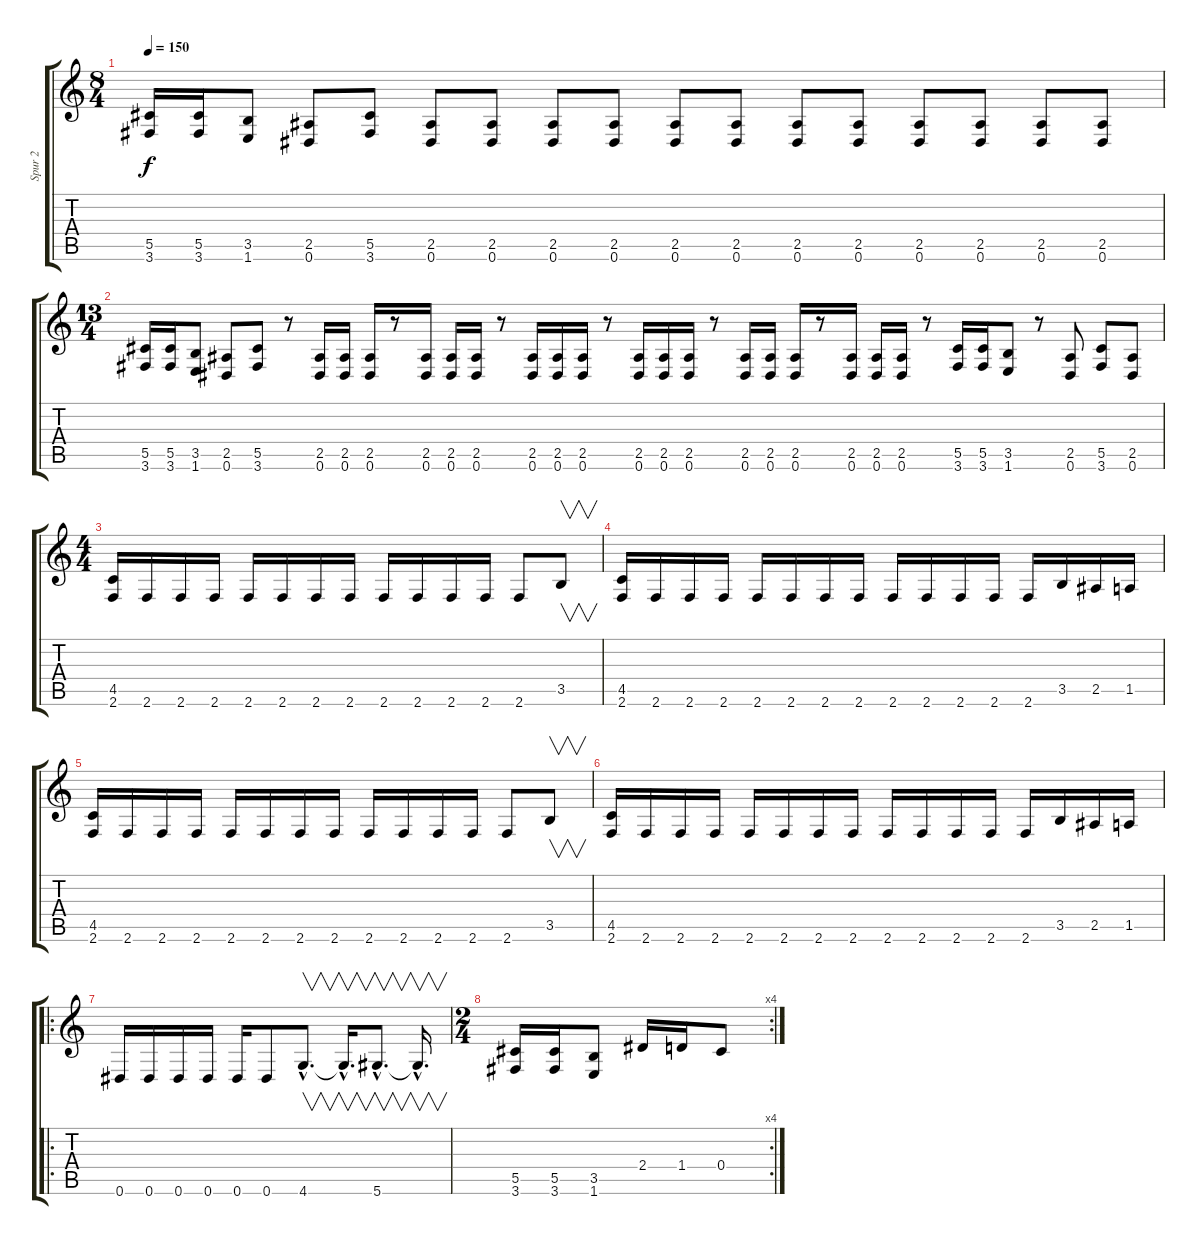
\track ("Spur 2" "Spur 2") {instrument distortionguitar}
\staff {score tabs}
\tuning (Eb4 Bb3 Gb3 Db3 Ab2 Eb2) {hide}
\ts (8 4)
\tempo 150
\clef g2
\ks c
(5.5 3.6).16{dy f} (5.5 3.6).16 (3.5 1.6).8 (2.5 0.6).8 (5.5 3.6).8 (2.5 0.6).8 (2.5 0.6).8 (2.5 0.6).8 (2.5 0.6).8 (2.5 0.6).8 (2.5 0.6).8 (2.5 0.6).8 (2.5 0.6).8 (2.5 0.6).8 (2.5 0.6).8 (2.5 0.6).8 (2.5 0.6).8 |
\ts (13 4)
(5.5 3.6).16 (5.5 3.6).16 (3.5 1.6).8 (2.5 0.6).8 (5.5 3.6).8 r.8 (2.5 0.6).16 (2.5 0.6).16 (2.5 0.6).16 r.8 (2.5 0.6).16 (2.5 0.6).16 (2.5 0.6).16 r.8 (2.5 0.6).16 (2.5 0.6).16 (2.5 0.6).16 r.8 (2.5 0.6).16 (2.5 0.6).16 (2.5 0.6).16 r.8 (2.5 0.6).16 (2.5 0.6).16 (2.5 0.6).16 r.8 (2.5 0.6).16 (2.5 0.6).16 (2.5 0.6).16 r.8 (5.5 3.6).16 (5.5 3.6).16 (3.5 1.6).8 r.8 (2.5 0.6).8 (5.5 3.6).8 (2.5 0.6).8 |
\ts (4 4)
(4.5 2.6).16 2.6.16 2.6.16 2.6.16 2.6.16 2.6.16 2.6.16 2.6.16 2.6.16 2.6.16 2.6.16 2.6.16 2.6.8 3.5.8{v} |
(4.5 2.6).16 2.6.16 2.6.16 2.6.16 2.6.16 2.6.16 2.6.16 2.6.16 2.6.16 2.6.16 2.6.16 2.6.16 2.6.16 3.5.16 2.5.16 1.5.16 |
(4.5 2.6).16 2.6.16 2.6.16 2.6.16 2.6.16 2.6.16 2.6.16 2.6.16 2.6.16 2.6.16 2.6.16 2.6.16 2.6.8 3.5.8{v} |
(4.5 2.6).16 2.6.16 2.6.16 2.6.16 2.6.16 2.6.16 2.6.16 2.6.16 2.6.16 2.6.16 2.6.16 2.6.16 2.6.16 3.5.16 2.5.16 1.5.16 |
\ro
0.6.16 0.6.16 0.6.16 0.6.16 0.6.16 0.6.8 4.6{hac}.8{v d} 4.6{hac t}.16{v d} 5.6{hac}.8{v d} 5.6{hac t}.16{v d} |
\rc 4
\ts (2 4)
(5.5 3.6).16 (5.5 3.6).16 (3.5 1.6).8 2.4.16 1.4.16 0.4.8
